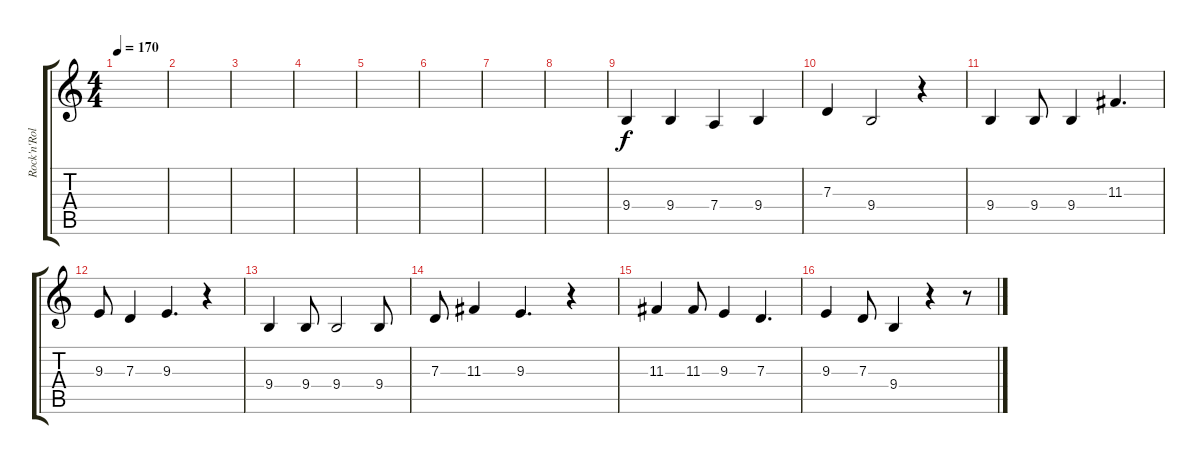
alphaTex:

\track ("Rock'n'Rolf" "Rock'n'Rol") {instrument lead2sawtooth}
\staff {score tabs}
\tuning (E4 B3 G3 D3 A2 E2) {hide}
\ts (4 4)
\tempo 170
\clef g2
\ks c
|
|
|
|
|
|
|
|
9.4.4 9.4.4 7.4.4 9.4.4 |
7.3.4 9.4.2 r.4 |
9.4.4 9.4.8 9.4.4 11.3.4{d} |
9.3.8 7.3.4 9.3.4{d} r.4 |
9.4.4 9.4.8 9.4.2 9.4.8 |
7.3.8 11.3.4 9.3.4{d} r.4 |
11.3.4 11.3.8 9.3.4 7.3.4{d} |
9.3.4 7.3.8 9.4.4 r.4 r.8
